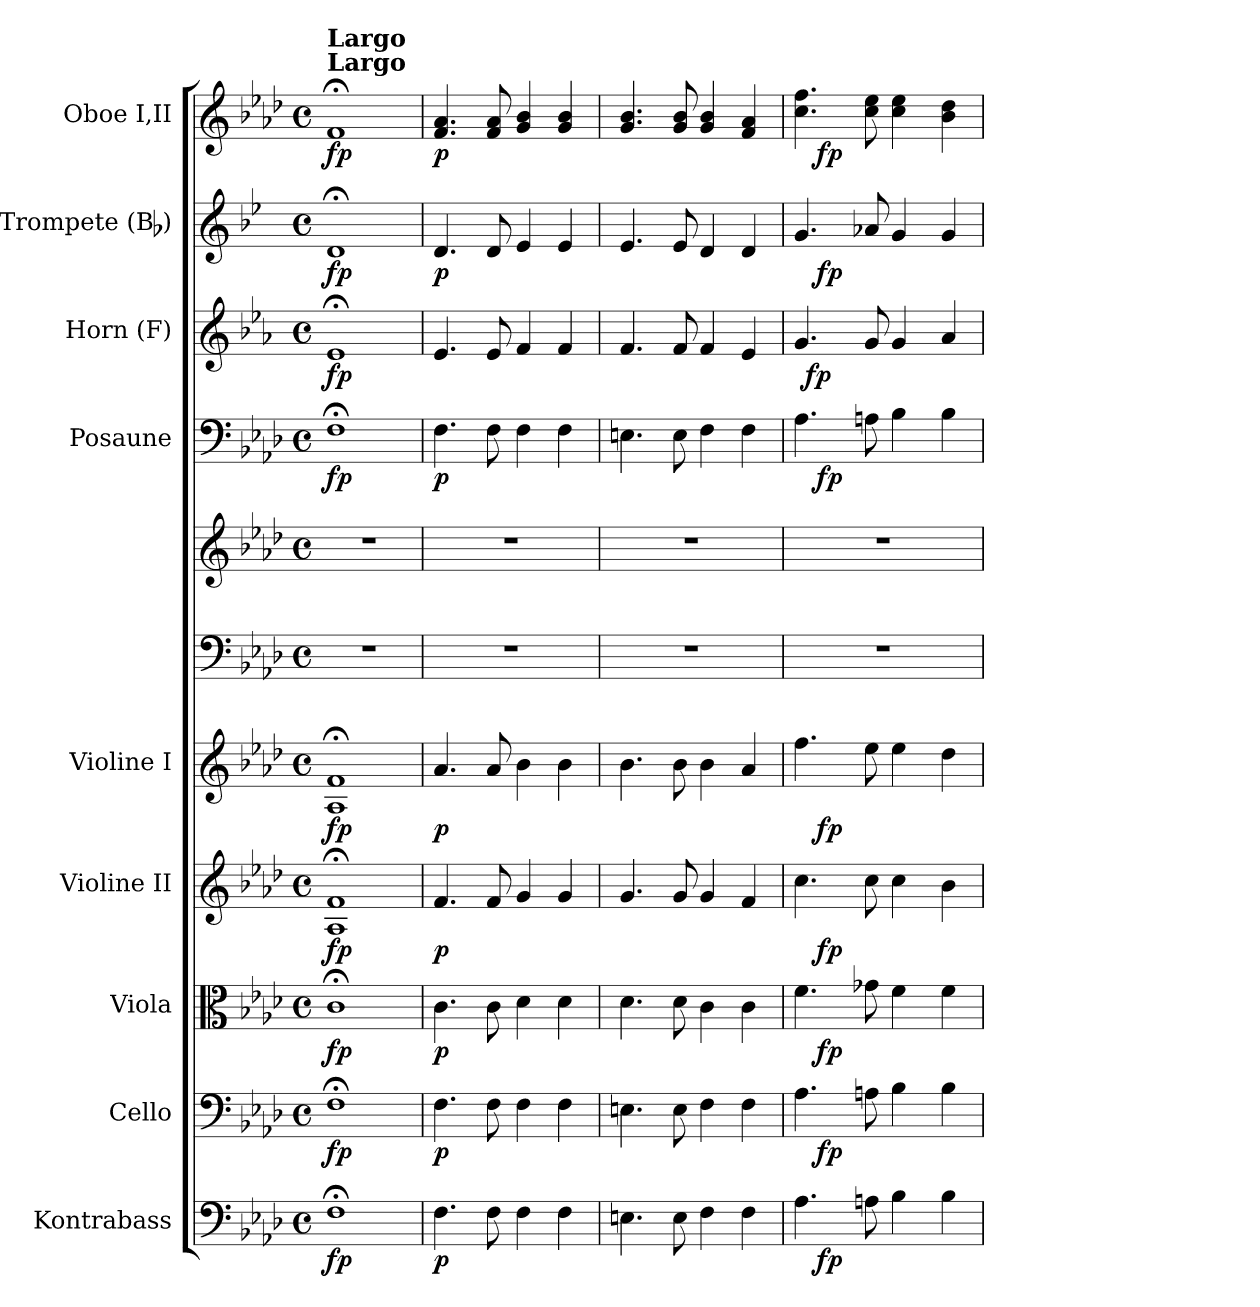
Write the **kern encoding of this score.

**kern	**dynam	**kern	**dynam	**kern	**dynam	**kern	**dynam	**kern	**dynam	**kern	**kern	**kern	**dynam	**kern	**dynam	**kern	**dynam	**kern	**dynam
*part11	*part11	*part10	*part10	*part9	*part9	*part8	*part8	*part7	*part7	*part6	*part5	*part4	*part4	*part3	*part3	*part2	*part2	*part1	*part1
*staff11	*staff11	*staff10	*staff10	*staff9	*staff9	*staff8	*staff8	*staff7	*staff7	*staff6	*staff5	*staff4	*staff4	*staff3	*staff3	*staff2	*staff2	*staff1	*staff1
*I"Kontrabass	*	*I"Cello	*	*I"Viola	*	*I"Violine II	*	*I"Violine I	*	*	*	*I"Posaune	*	*I"Horn (F)	*	*I"Trompete (Bb)	*	*I"Oboe I,II	*
*I'Kb.	*	*	*	*I'Vla.	*	*I'Vl. II	*	*I'Vl. I	*	*	*	*I'Pos.	*	*I'Hrn.	*	*I'Trp.	*	*I'Ob. I,II	*
*clefF4	*	*clefF4	*	*clefC3	*	*clefG2	*	*clefG2	*	*clefF4	*clefG2	*clefF4	*	*clefG2	*	*clefG2	*	*clefG2	*
*ITrd7c12	*	*	*	*	*	*	*	*	*	*	*	*	*	*ITrd4c7	*	*ITrd1c2	*	*	*
*k[b-e-a-d-]	*	*k[b-e-a-d-]	*	*k[b-e-a-d-]	*	*k[b-e-a-d-]	*	*k[b-e-a-d-]	*	*k[b-e-a-d-]	*k[b-e-a-d-]	*k[b-e-a-d-]	*	*k[b-e-a-d-]	*	*k[b-e-a-d-]	*	*k[b-e-a-d-]	*
*f:	*	*f:	*	*f:	*	*f:	*	*f:	*	*f:	*f:	*f:	*	*f:	*	*f:	*	*f:	*
*M4/4	*	*M4/4	*	*M4/4	*	*M4/4	*	*M4/4	*	*M4/4	*M4/4	*M4/4	*	*M4/4	*	*M4/4	*	*M4/4	*
*met(c)	*	*met(c)	*	*met(c)	*	*met(c)	*	*met(c)	*	*met(c)	*met(c)	*met(c)	*	*met(c)	*	*met(c)	*	*met(c)	*
=1	=1	=1	=1	=1	=1	=1	=1	=1	=1	=1	=1	=1	=1	=1	=1	=1	=1	=1	=1
!	!	!	!	!	!	!	!	!	!	!	!	!	!	!	!	!	!	!LO:TX:a:B:t=Largo	!
!	!	!	!	!	!	!	!	!	!	!	!	!	!	!	!	!	!	!LO:TX:a:B:t=Largo	!
!	!LO:DY:b	!	!LO:DY:b	!	!LO:DY:b	!	!LO:DY:b	!	!LO:DY:b	!	!	!	!LO:DY:b	!	!LO:DY:b	!	!LO:DY:b	!	!LO:DY:b
1FF;<	fp	1F;<	fp	1c;<	fp	1A-;< 1f;<	fp	1A-;< 1f;<	fp	1r	1r	1F;<	fp	1A-;<	fp	1c;<	fp	1f;<	fp
=2	=2	=2	=2	=2	=2	=2	=2	=2	=2	=2	=2	=2	=2	=2	=2	=2	=2	=2	=2
!	!LO:DY:b	!	!LO:DY:b	!	!LO:DY:b	!	!LO:DY:b	!	!LO:DY:b	!	!	!	!LO:DY:b	!	!	!	!LO:DY:b	!	!LO:DY:b
4.FF\	p	4.F\	p	4.c\	p	4.f/	p	4.a-/	p	1r	1r	4.F\	p	4.A-/	.	4.c/	p	4.f/ 4.a-/	p
8FF\	.	8F\	.	8c\	.	8f/	.	8a-/	.	.	.	8F\	.	8A-/	.	8c/	.	8f/ 8a-/	.
4FF\	.	4F\	.	4d-\	.	4g/	.	4b-\	.	.	.	4F\	.	4B-/	.	4d-/	.	4g/ 4b-/	.
4FF\	.	4F\	.	4d-\	.	4g/	.	4b-\	.	.	.	4F\	.	4B-/	.	4d-/	.	4g/ 4b-/	.
=3	=3	=3	=3	=3	=3	=3	=3	=3	=3	=3	=3	=3	=3	=3	=3	=3	=3	=3	=3
4.EEn\	.	4.En\	.	4.d-\	.	4.g/	.	4.b-\	.	1r	1r	4.En\	.	4.B-/	.	4.d-/	.	4.g/ 4.b-/	.
8EE\	.	8E\	.	8d-\	.	8g/	.	8b-\	.	.	.	8E\	.	8B-/	.	8d-/	.	8g/ 8b-/	.
4FF\	.	4F\	.	4c\	.	4g/	.	4b-\	.	.	.	4F\	.	4B-/	.	4c/	.	4g/ 4b-/	.
4FF\	.	4F\	.	4c\	.	4f/	.	4a-/	.	.	.	4F\	.	4A-/	.	4c/	.	4f/ 4a-/	.
=4	=4	=4	=4	=4	=4	=4	=4	=4	=4	=4	=4	=4	=4	=4	=4	=4	=4	=4	=4
*^	*	*^	*	*^	*	*^	*	*^	*	*	*	*^	*	*^	*	*^	*	*^	*
4.AA-\	16ryy	.	4.A-\	16ryy	.	4.f\	16ryy	.	4.cc\	16ryy	.	4.ff\	16ryy	.	1r	1r	4.A-\	16ryy	.	4.c/	32ryy	.	4.f/	16ryy	.	4.cc\ 4.ff\	16ryy	.
!	!	!	!	!	!	!	!	!	!	!	!	!	!	!	!	!	!	!	!	!	!	!LO:DY:b	!	!	!	!	!	!
.	.	.	.	.	.	.	.	.	.	.	.	.	.	.	.	.	.	.	.	.	2ryy	fp	.	.	.	.	.	.
!	!	!LO:DY:b	!	!	!LO:DY:b	!	!	!LO:DY:b	!	!	!LO:DY:b	!	!	!LO:DY:b	!	!	!	!	!LO:DY:b	!	!	!	!	!	!LO:DY:b	!	!	!LO:DY:b
.	2...ryy	fp	.	2...ryy	fp	.	2...ryy	fp	.	2...ryy	fp	.	2...ryy	fp	.	.	.	2...ryy	fp	.	.	.	.	2...ryy	fp	.	2...ryy	fp
8AAn\	.	.	8An\	.	.	8g-X\	.	.	8cc\	.	.	8ee-\	.	.	.	.	8An\	.	.	8c/	.	.	8g-X/	.	.	8cc\ 8ee-\	.	.
4BB-\	.	.	4B-\	.	.	4f\	.	.	4cc\	.	.	4ee-\	.	.	.	.	4B-\	.	.	4c/	.	.	4f/	.	.	4cc\ 4ee-\	.	.
.	.	.	.	.	.	.	.	.	.	.	.	.	.	.	.	.	.	.	.	.	4...ryy	.	.	.	.	.	.	.
4BB-\	.	.	4B-\	.	.	4f\	.	.	4b-\	.	.	4dd-\	.	.	.	.	4B-\	.	.	4d-/	.	.	4f/	.	.	4b-\ 4dd-\	.	.
*v	*v	*	*	*	*	*v	*v	*	*v	*v	*	*v	*v	*	*	*	*v	*v	*	*v	*v	*	*v	*v	*	*v	*v	*
*	*	*v	*v	*	*	*	*	*	*	*	*	*	*	*	*	*	*	*	*	*
=	=	=	=	=	=	=	=	=	=	=	=	=	=	=	=	=	=	=	=
*-	*-	*-	*-	*-	*-	*-	*-	*-	*-	*-	*-	*-	*-	*-	*-	*-	*-	*-	*-
